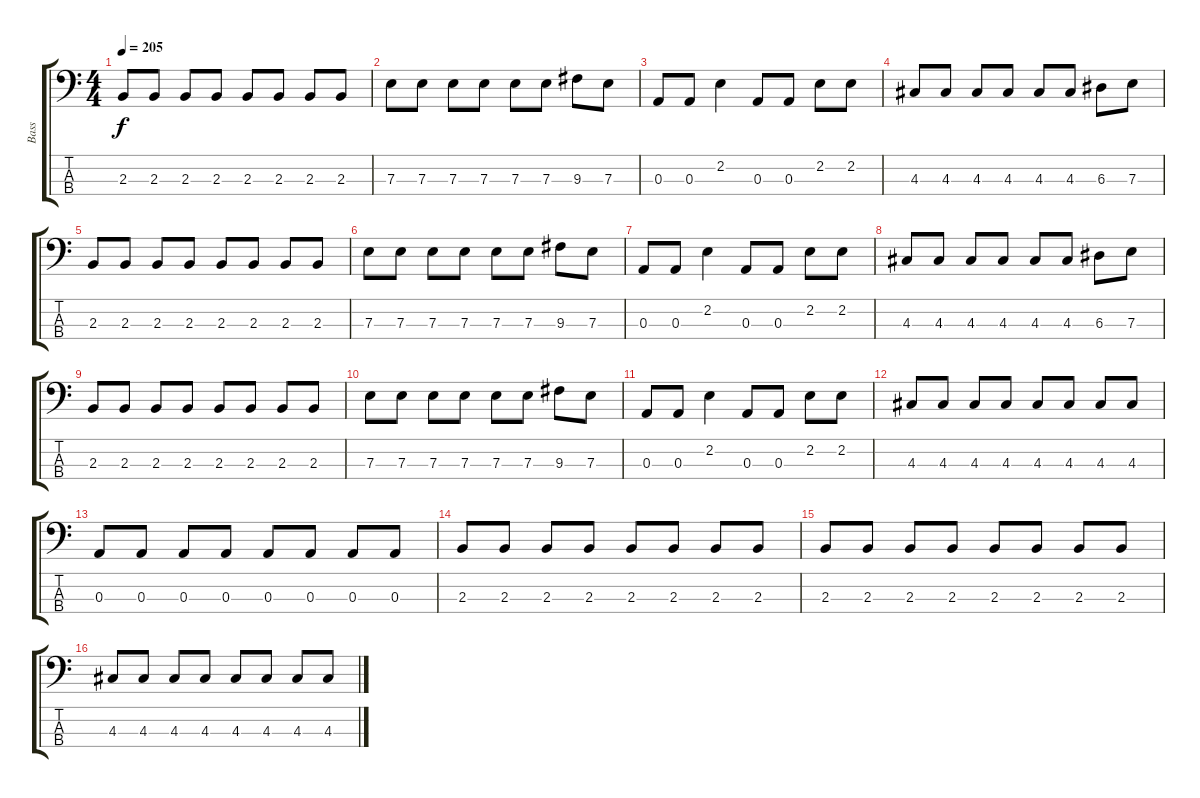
\track ("Bass" "Bass") {instrument electricbassfinger}
\staff {score tabs}
\tuning (G2 D2 A1 E1) {hide}
\ts (4 4)
\tempo 205
\clef f4
\ks c
2.3.8{dy f} 2.3.8 2.3.8 2.3.8 2.3.8 2.3.8 2.3.8 2.3.8 |
7.3.8 7.3.8 7.3.8 7.3.8 7.3.8 7.3.8 9.3.8 7.3.8 |
0.3.8 0.3.8 2.2.4 0.3.8 0.3.8 2.2.8 2.2.8 |
4.3.8 4.3.8 4.3.8 4.3.8 4.3.8 4.3.8 6.3.8 7.3.8 |
2.3.8 2.3.8 2.3.8 2.3.8 2.3.8 2.3.8 2.3.8 2.3.8 |
7.3.8 7.3.8 7.3.8 7.3.8 7.3.8 7.3.8 9.3.8 7.3.8 |
0.3.8 0.3.8 2.2.4 0.3.8 0.3.8 2.2.8 2.2.8 |
4.3.8 4.3.8 4.3.8 4.3.8 4.3.8 4.3.8 6.3.8 7.3.8 |
2.3.8 2.3.8 2.3.8 2.3.8 2.3.8 2.3.8 2.3.8 2.3.8 |
7.3.8 7.3.8 7.3.8 7.3.8 7.3.8 7.3.8 9.3.8 7.3.8 |
0.3.8 0.3.8 2.2.4 0.3.8 0.3.8 2.2.8 2.2.8 |
4.3.8 4.3.8 4.3.8 4.3.8 4.3.8 4.3.8 4.3.8 4.3.8 |
0.3.8 0.3.8 0.3.8 0.3.8 0.3.8 0.3.8 0.3.8 0.3.8 |
2.3.8 2.3.8 2.3.8 2.3.8 2.3.8 2.3.8 2.3.8 2.3.8 |
2.3.8 2.3.8 2.3.8 2.3.8 2.3.8 2.3.8 2.3.8 2.3.8 |
4.3.8 4.3.8 4.3.8 4.3.8 4.3.8 4.3.8 4.3.8 4.3.8
